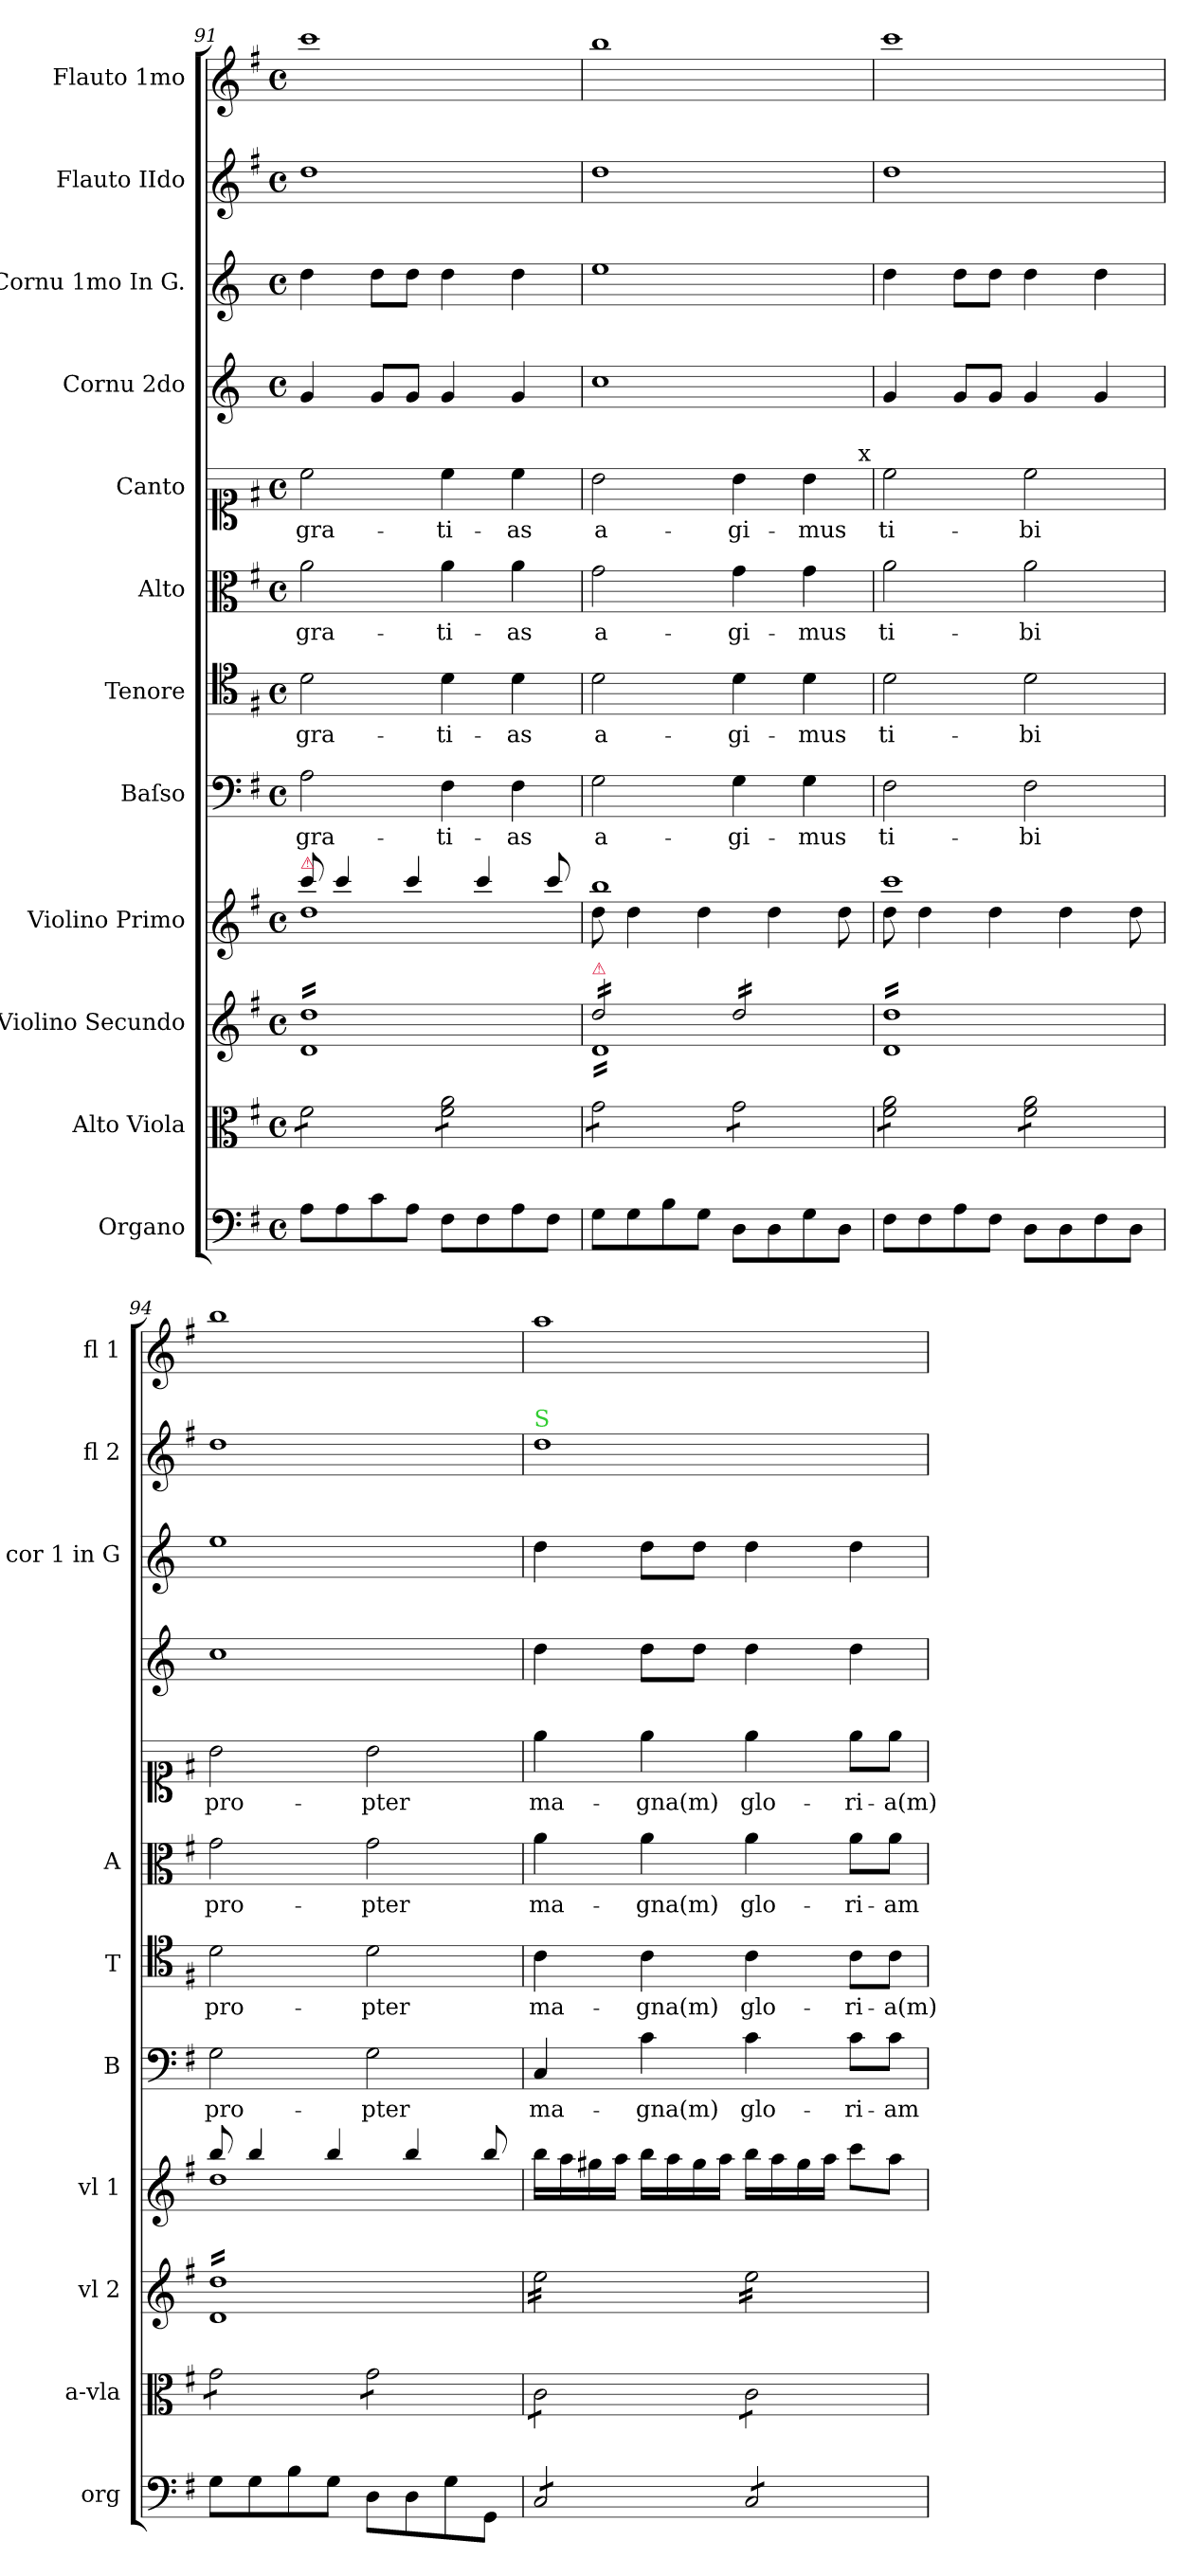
**kern	**kern	**kern	**kern	**kern	**text	**kern	**text	**kern	**text	**kern	**text	**kern	**kern	**kern	**kern
*part12	*part11	*part10	*part9	*part8	*part8	*part7	*part7	*part6	*part6	*part5	*part5	*part4	*part3	*part2	*part1
*staff12	*staff11	*staff10	*staff9	*staff8	*staff8	*staff7	*staff7	*staff6	*staff6	*staff5	*staff5	*staff4	*staff3	*staff2	*staff1
*I"Organo	*I"Alto Viola	*I"Violino Secundo	*I"Violino Primo	*I"Baſso	*	*I"Tenore	*	*I"Alto	*	*I"Canto	*	*I"Cornu 2do	*I"Cornu 1mo In G.	*I"Flauto IIdo	*I"Flauto 1mo
*I'org	*I'a-vla	*I'vl 2	*I'vl 1	*I'B	*	*I'T	*	*I'A	*	*	*	*	*I'cor 1 in G	*I'fl 2	*I'fl 1
*clefF4	*clefC3	*clefG2	*clefG2	*clefF4	*	*clefC4	*	*clefC3	*	*clefC1	*	*clefG2	*clefG2	*clefG2	*clefG2
*	*	*	*	*	*	*	*	*	*	*	*	*ITrd3c5	*ITrd3c5	*	*
*k[f#]	*k[f#]	*k[f#]	*k[f#]	*k[f#]	*	*k[f#]	*	*k[f#]	*	*k[f#]	*	*k[f#]	*k[f#]	*k[f#]	*k[f#]
*G:	*G:	*G:	*G:	*G:	*	*G:	*	*G:	*	*G:	*	*G:	*G:	*G:	*G:
*M4/4	*M4/4	*M4/4	*M4/4	*M4/4	*	*M4/4	*	*M4/4	*	*M4/4	*	*M4/4	*M4/4	*M4/4	*M4/4
*met(c)	*met(c)	*met(c)	*met(c)	*met(c)	*	*met(c)	*	*met(c)	*	*met(c)	*	*met(c)	*met(c)	*met(c)	*met(c)
=91	=91	=91	=91	=91	=91	=91	=91	=91	=91	=91	=91	=91	=91	=91	=91
*	*	*	*^	*	*	*	*	*	*	*	*	*	*	*	*
!	!	!	!LO:TX:a:color=crimson:t=⚠	!	!	!	!	!	!	!	!	!	!	!	!	!
*	*tremolo	*	*	*	*	*	*	*	*	*	*	*	*	*	*	*
*	*	*tremolo	*	*	*	*	*	*	*	*	*	*	*	*	*	*
8A\L	8f#\L	16d/ 16dd/LL	8ccc/	1dd	2A\	gra-	2d\	gra-	2a\	gra-	2cc\	gra-	4d/	4a\	1dd	1ccc
.	.	16d/ 16dd/	.	.	.	.	.	.	.	.	.	.	.	.	.	.
8A\	8f#\	16d/ 16dd/	4ccc/	.	.	.	.	.	.	.	.	.	.	.	.	.
.	.	16d/ 16dd/	.	.	.	.	.	.	.	.	.	.	.	.	.	.
8c\	8f#\	16d/ 16dd/	.	.	.	.	.	.	.	.	.	.	8d/L	8a\L	.	.
.	.	16d/ 16dd/	.	.	.	.	.	.	.	.	.	.	.	.	.	.
8A\J	8f#\J	16d/ 16dd/	4ccc/	.	.	.	.	.	.	.	.	.	8d/J	8a\J	.	.
.	.	16d/ 16dd/	.	.	.	.	.	.	.	.	.	.	.	.	.	.
8F#\L	8f#\ 8a\L	16d/ 16dd/	.	.	4F#\	-ti-	4d\	-ti-	4a\	-ti-	4cc\	-ti-	4d/	4a\	.	.
.	.	16d/ 16dd/	.	.	.	.	.	.	.	.	.	.	.	.	.	.
8F#\	8f#\ 8a\	16d/ 16dd/	4ccc/	.	.	.	.	.	.	.	.	.	.	.	.	.
.	.	16d/ 16dd/	.	.	.	.	.	.	.	.	.	.	.	.	.	.
8A\	8f#\ 8a\	16d/ 16dd/	.	.	4F#\	-as	4d\	-as	4a\	-as	4cc\	-as	4d/	4a\	.	.
.	.	16d/ 16dd/	.	.	.	.	.	.	.	.	.	.	.	.	.	.
8F#\J	8f#\ 8a\J	16d/ 16dd/	8ccc/	.	.	.	.	.	.	.	.	.	.	.	.	.
.	.	16d/ 16dd/JJ	.	.	.	.	.	.	.	.	.	.	.	.	.	.
=92	=92	=92	=92	=92	=92	=92	=92	=92	=92	=92	=92	=92	=92	=92	=92	=92
*	*	*^	*	*	*	*	*	*	*	*	*	*	*	*	*	*
!	!	!LO:TX:a:color=crimson:t=⚠	!	!	!	!	!	!	!	!	!	!	!	!	!	!	!
8G\L	8g\L	16dd/LL	16d\LL	1bb	8dd\	2G\	a-	2d\	a-	2g\	a-	2b\	a-	1g	1b	1dd	1bb
.	.	16dd/	16d\	.	.	.	.	.	.	.	.	.	.	.	.	.	.
8G\	8g\	16dd/	16d\	.	4dd\	.	.	.	.	.	.	.	.	.	.	.	.
.	.	16dd/	16d\	.	.	.	.	.	.	.	.	.	.	.	.	.	.
8B\	8g\	16dd/	16d\	.	.	.	.	.	.	.	.	.	.	.	.	.	.
.	.	16dd/	16d\	.	.	.	.	.	.	.	.	.	.	.	.	.	.
8G\J	8g\J	16dd/	16d\	.	4dd\	.	.	.	.	.	.	.	.	.	.	.	.
.	.	16dd/JJ	16d\	.	.	.	.	.	.	.	.	.	.	.	.	.	.
8D\L	8g\L	16dd/LL	16d\	.	.	4G\	-gi-	4d\	-gi-	4g\	-gi-	4b\	-gi-	.	.	.	.
.	.	16dd/	16d\	.	.	.	.	.	.	.	.	.	.	.	.	.	.
8D\	8g\	16dd/	16d\	.	4dd\	.	.	.	.	.	.	.	.	.	.	.	.
.	.	16dd/	16d\	.	.	.	.	.	.	.	.	.	.	.	.	.	.
8G\	8g\	16dd/	16d\	.	.	4G\	-mus	4d\	-mus	4g\	-mus	4b\	-mus	.	.	.	.
.	.	16dd/	16d\	.	.	.	.	.	.	.	.	.	.	.	.	.	.
8D\J	8g\J	16dd/	16d\	.	8dd\	.	.	.	.	.	.	.	.	.	.	.	.
.	.	16dd/JJ	16d\JJ	.	.	.	.	.	.	.	.	.	.	.	.	.	.
*	*	*v	*v	*	*	*	*	*	*	*	*	*	*	*	*	*	*
!	!	!	!	!	!	!	!	!	!	!	!LO:TX:a:rj:t=x	!	!	!	!	!
=93	=93	=93	=93	=93	=93	=93	=93	=93	=93	=93	=93	=93	=93	=93	=93	=93
8F#\L	8f#\ 8a\L	16d/ 16dd/LL	1ccc	8dd\	2F#\	ti-	2d\	ti-	2a\	ti-	2cc\	ti-	4d/	4a\	1dd	1ccc
.	.	16d/ 16dd/	.	.	.	.	.	.	.	.	.	.	.	.	.	.
8F#\	8f#\ 8a\	16d/ 16dd/	.	4dd\	.	.	.	.	.	.	.	.	.	.	.	.
.	.	16d/ 16dd/	.	.	.	.	.	.	.	.	.	.	.	.	.	.
8A\	8f#\ 8a\	16d/ 16dd/	.	.	.	.	.	.	.	.	.	.	8d/L	8a\L	.	.
.	.	16d/ 16dd/	.	.	.	.	.	.	.	.	.	.	.	.	.	.
8F#\J	8f#\ 8a\J	16d/ 16dd/	.	4dd\	.	.	.	.	.	.	.	.	8d/J	8a\J	.	.
.	.	16d/ 16dd/	.	.	.	.	.	.	.	.	.	.	.	.	.	.
8D\L	8f#\ 8a\L	16d/ 16dd/	.	.	2F#\	-bi	2d\	-bi	2a\	-bi	2cc\	-bi	4d/	4a\	.	.
.	.	16d/ 16dd/	.	.	.	.	.	.	.	.	.	.	.	.	.	.
8D\	8f#\ 8a\	16d/ 16dd/	.	4dd\	.	.	.	.	.	.	.	.	.	.	.	.
.	.	16d/ 16dd/	.	.	.	.	.	.	.	.	.	.	.	.	.	.
8F#\	8f#\ 8a\	16d/ 16dd/	.	.	.	.	.	.	.	.	.	.	4d/	4a\	.	.
.	.	16d/ 16dd/	.	.	.	.	.	.	.	.	.	.	.	.	.	.
8D\J	8f#\ 8a\J	16d/ 16dd/	.	8dd\	.	.	.	.	.	.	.	.	.	.	.	.
.	.	16d/ 16dd/JJ	.	.	.	.	.	.	.	.	.	.	.	.	.	.
=94	=94	=94	=94	=94	=94	=94	=94	=94	=94	=94	=94	=94	=94	=94	=94	=94
8G\L	8g\L	16d/ 16dd/LL	8bb/	1dd	2G\	pro-	2d\	pro-	2g\	pro-	2b\	pro-	1g	1b	1dd	1bb
.	.	16d/ 16dd/	.	.	.	.	.	.	.	.	.	.	.	.	.	.
8G\	8g\	16d/ 16dd/	4bb/	.	.	.	.	.	.	.	.	.	.	.	.	.
.	.	16d/ 16dd/	.	.	.	.	.	.	.	.	.	.	.	.	.	.
8B\	8g\	16d/ 16dd/	.	.	.	.	.	.	.	.	.	.	.	.	.	.
.	.	16d/ 16dd/	.	.	.	.	.	.	.	.	.	.	.	.	.	.
8G\J	8g\J	16d/ 16dd/	4bb/	.	.	.	.	.	.	.	.	.	.	.	.	.
.	.	16d/ 16dd/	.	.	.	.	.	.	.	.	.	.	.	.	.	.
8D\L	8g\L	16d/ 16dd/	.	.	2G\	-pter	2d\	-pter	2g\	-pter	2b\	-pter	.	.	.	.
.	.	16d/ 16dd/	.	.	.	.	.	.	.	.	.	.	.	.	.	.
8D\	8g\	16d/ 16dd/	4bb/	.	.	.	.	.	.	.	.	.	.	.	.	.
.	.	16d/ 16dd/	.	.	.	.	.	.	.	.	.	.	.	.	.	.
8G\	8g\	16d/ 16dd/	.	.	.	.	.	.	.	.	.	.	.	.	.	.
.	.	16d/ 16dd/	.	.	.	.	.	.	.	.	.	.	.	.	.	.
8GG\J	8g\J	16d/ 16dd/	8bb/	.	.	.	.	.	.	.	.	.	.	.	.	.
.	.	16d/ 16dd/JJ	.	.	.	.	.	.	.	.	.	.	.	.	.	.
*	*	*	*v	*v	*	*	*	*	*	*	*	*	*	*	*	*
=95	=95	=95	=95	=95	=95	=95	=95	=95	=95	=95	=95	=95	=95	=95	=95
!	!	!	!	!	!	!	!	!	!	!	!	!	!	!LO:TX:a:color=limegreen:t=S	!
*tremolo	*	*	*	*	*	*	*	*	*	*	*	*	*	*	*
8C/L	8c\L	16ee\LL	16bb\LL	4C/	ma-	4c\	ma-	4a\	ma-	4ee\	ma-	4a\	4a\	1dd	1aa
.	.	16ee\	16aa\	.	.	.	.	.	.	.	.	.	.	.	.
8C/	8c\	16ee\	16gg#X\	.	.	.	.	.	.	.	.	.	.	.	.
.	.	16ee\	16aa\JJ	.	.	.	.	.	.	.	.	.	.	.	.
8C/	8c\	16ee\	16bb\LL	4c\	-gna(m)	4c\	-gna(m)	4a\	-gna(m)	4ee\	-gna(m)	8a\L	8a\L	.	.
.	.	16ee\	16aa\	.	.	.	.	.	.	.	.	.	.	.	.
8C/J	8c\J	16ee\	16gg#\	.	.	.	.	.	.	.	.	8a\J	8a\J	.	.
.	.	16ee\JJ	16aa\JJ	.	.	.	.	.	.	.	.	.	.	.	.
8C/L	8c\L	16ee\LL	16bb\LL	4c\	glo-	4c\	glo-	4a\	glo-	4ee\	glo-	4a\	4a\	.	.
.	.	16ee\	16aa\	.	.	.	.	.	.	.	.	.	.	.	.
8C/	8c\	16ee\	16gg#\	.	.	.	.	.	.	.	.	.	.	.	.
.	.	16ee\	16aa\JJ	.	.	.	.	.	.	.	.	.	.	.	.
8C/	8c\	16ee\	8ccc\L	8c\L	-ri-	8c\L	-ri-	8a\L	-ri-	8ee\L	-ri-	4a\	4a\	.	.
.	.	16ee\	.	.	.	.	.	.	.	.	.	.	.	.	.
8C/J	8c\J	16ee\	8aa\J	8c\J	-am	8c\J	-a(m)	8a\J	-am	8ee\J	-a(m)	.	.	.	.
*	*Xtremolo	*	*	*	*	*	*	*	*	*	*	*	*	*	*
*Xtremolo	*	*	*	*	*	*	*	*	*	*	*	*	*	*	*
.	.	16ee\JJ	.	.	.	.	.	.	.	.	.	.	.	.	.
*	*	*Xtremolo	*	*	*	*	*	*	*	*	*	*	*	*	*
=	=	=	=	=	=	=	=	=	=	=	=	=	=	=	=
*-	*-	*-	*-	*-	*-	*-	*-	*-	*-	*-	*-	*-	*-	*-	*-
